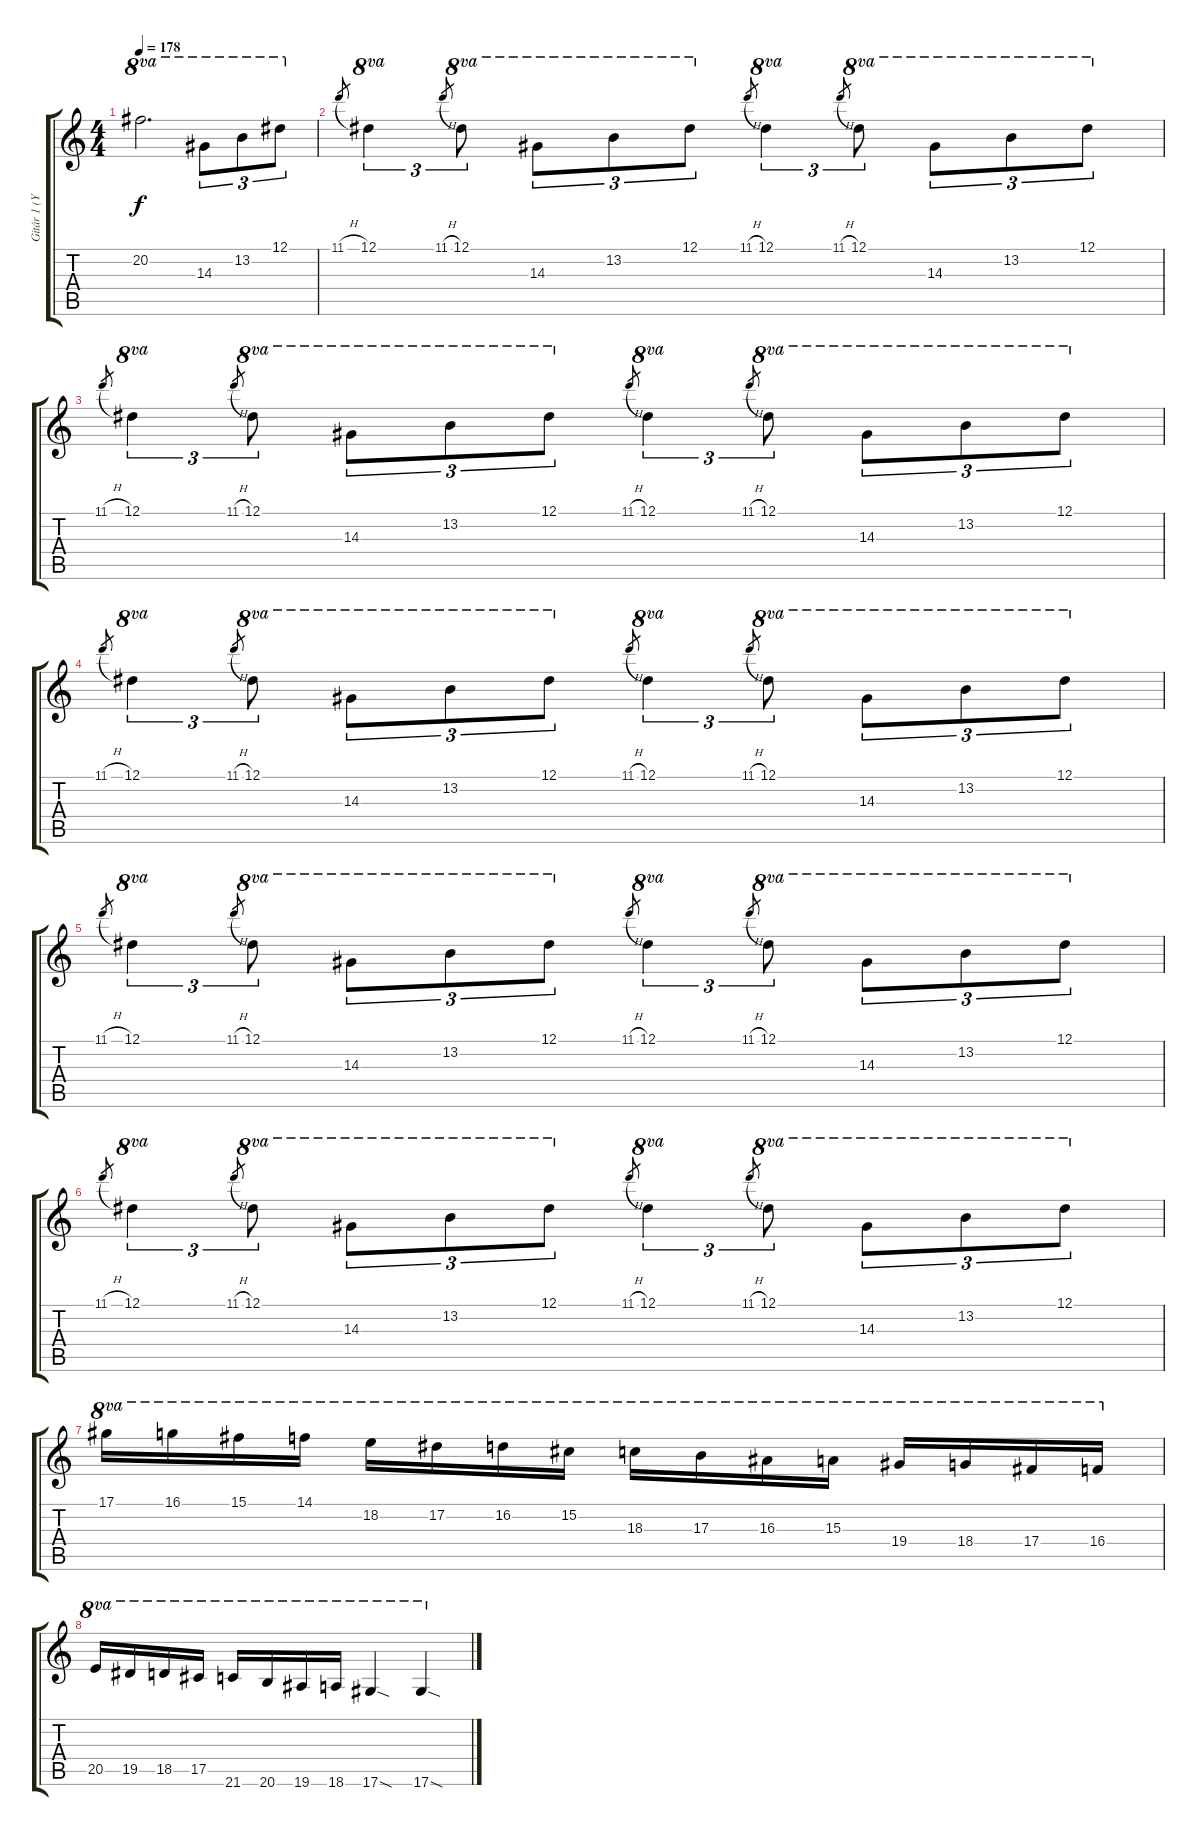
\track ("Gitár 1 (Yngwie Malmsteen)" "Gitár 1 (Y") {instrument distortionguitar}
\staff {score tabs}
\tuning (Eb4 Bb3 Gb3 Db3 Ab2 Eb2) {hide}
\ts (4 4)
\tempo 178
\clef g2
\ks c
20.2{t}.2{d ot 8va dy f} 14.3.8{tu (3 2) ot 8va} 13.2.8{tu (3 2) ot 8va} 12.1.8{tu (3 2) ot 8va} |
11.1{h}.8{gr} 12.1.4{tu (3 2) ot 8va} 11.1{h}.8{gr} 12.1.8{tu (3 2) ot 8va} 14.3.8{tu (3 2) ot 8va} 13.2.8{tu (3 2) ot 8va} 12.1.8{tu (3 2) ot 8va} 11.1{h}.8{gr} 12.1.4{tu (3 2) ot 8va} 11.1{h}.8{gr} 12.1.8{tu (3 2) ot 8va} 14.3.8{tu (3 2) ot 8va} 13.2.8{tu (3 2) ot 8va} 12.1.8{tu (3 2) ot 8va} |
11.1{h}.8{gr} 12.1.4{tu (3 2) ot 8va} 11.1{h}.8{gr} 12.1.8{tu (3 2) ot 8va} 14.3.8{tu (3 2) ot 8va} 13.2.8{tu (3 2) ot 8va} 12.1.8{tu (3 2) ot 8va} 11.1{h}.8{gr} 12.1.4{tu (3 2) ot 8va} 11.1{h}.8{gr} 12.1.8{tu (3 2) ot 8va} 14.3.8{tu (3 2) ot 8va} 13.2.8{tu (3 2) ot 8va} 12.1.8{tu (3 2) ot 8va} |
11.1{h}.8{gr} 12.1.4{tu (3 2) ot 8va} 11.1{h}.8{gr} 12.1.8{tu (3 2) ot 8va} 14.3.8{tu (3 2) ot 8va} 13.2.8{tu (3 2) ot 8va} 12.1.8{tu (3 2) ot 8va} 11.1{h}.8{gr} 12.1.4{tu (3 2) ot 8va} 11.1{h}.8{gr} 12.1.8{tu (3 2) ot 8va} 14.3.8{tu (3 2) ot 8va} 13.2.8{tu (3 2) ot 8va} 12.1.8{tu (3 2) ot 8va} |
11.1{h}.8{gr} 12.1.4{tu (3 2) ot 8va} 11.1{h}.8{gr} 12.1.8{tu (3 2) ot 8va} 14.3.8{tu (3 2) ot 8va} 13.2.8{tu (3 2) ot 8va} 12.1.8{tu (3 2) ot 8va} 11.1{h}.8{gr} 12.1.4{tu (3 2) ot 8va} 11.1{h}.8{gr} 12.1.8{tu (3 2) ot 8va} 14.3.8{tu (3 2) ot 8va} 13.2.8{tu (3 2) ot 8va} 12.1.8{tu (3 2) ot 8va} |
11.1{h}.8{gr} 12.1.4{tu (3 2) ot 8va} 11.1{h}.8{gr} 12.1.8{tu (3 2) ot 8va} 14.3.8{tu (3 2) ot 8va} 13.2.8{tu (3 2) ot 8va} 12.1.8{tu (3 2) ot 8va} 11.1{h}.8{gr} 12.1.4{tu (3 2) ot 8va} 11.1{h}.8{gr} 12.1.8{tu (3 2) ot 8va} 14.3.8{tu (3 2) ot 8va} 13.2.8{tu (3 2) ot 8va} 12.1.8{tu (3 2) ot 8va} |
17.1.16{ot 8va} 16.1.16{ot 8va} 15.1.16{ot 8va} 14.1.16{ot 8va} 18.2.16{ot 8va} 17.2.16{ot 8va} 16.2.16{ot 8va} 15.2.16{ot 8va} 18.3.16{ot 8va} 17.3.16{ot 8va} 16.3.16{ot 8va} 15.3.16{ot 8va} 19.4.16{ot 8va} 18.4.16{ot 8va} 17.4.16{ot 8va} 16.4.16{ot 8va} |
20.5.16{ot 8va} 19.5.16{ot 8va} 18.5.16{ot 8va} 17.5.16{ot 8va} 21.6.16{ot 8va} 20.6.16{ot 8va} 19.6.16{ot 8va} 18.6.16{ot 8va} 17.6{sod}.4{ot 8va} 17.6{sod}.4{ot 8va}
